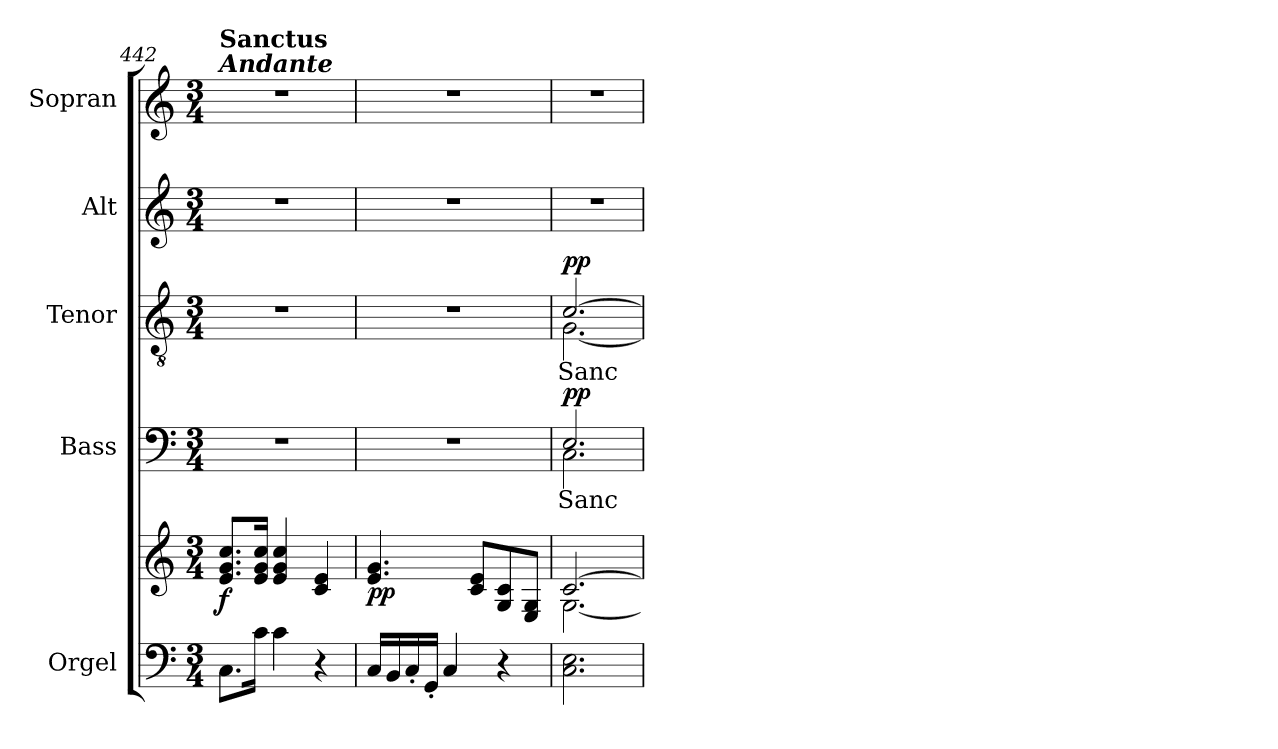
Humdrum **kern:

**kern	**kern	**dynam	**kern	**text	**dynam	**kern	**text	**dynam	**kern	**kern
*part5	*part5	*part5	*part4	*part4	*part4	*part3	*part3	*part3	*part2	*part1
*staff6	*staff5	*staff5/6	*staff4	*staff4	*staff4	*staff3	*staff3	*staff3	*staff2	*staff1
*I"Orgel	*	*	*I"Bass	*	*	*I"Tenor	*	*	*I"Alt	*I"Sopran
*I'Org.	*	*	*I'B.	*	*	*I'T.	*	*	*I'A.	*I'S.
!!LO:PB:g=z
*clefF4	*clefG2	*	*clefF4	*	*	*clefGv2	*	*	*clefG2	*clefG2
*k[]	*k[]	*	*k[]	*	*	*k[]	*	*	*k[]	*k[]
*C:	*C:	*	*C:	*	*	*C:	*	*	*C:	*C:
*M3/4	*M3/4	*	*M3/4	*	*	*M3/4	*	*	*M3/4	*M3/4
=442	=442	=442	=442	=442	=442	=442	=442	=442	=442	=442
!	!	!	!	!	!	!	!	!	!	!LO:TX:a:Bi:t=Andante
!	!	!	!	!	!	!	!	!	!	!LO:TX:a:B:t=Sanctus
!	!	!LO:DY:b	!	!	!	!	!	!	!	!
8.C\L	8.e/ 8.g/ 8.cc/L	f	2.r	.	.	2.r	.	.	2.r	2.r
16c\Jk	16e/ 16g/ 16cc/Jk	.	.	.	.	.	.	.	.	.
4c\	4e/ 4g/ 4cc/	.	.	.	.	.	.	.	.	.
4r	4c/ 4e/	.	.	.	.	.	.	.	.	.
=443	=443	=443	=443	=443	=443	=443	=443	=443	=443	=443
!	!	!LO:DY:b	!	!	!	!	!	!	!	!
16C/LL	4.e/ 4.g/	pp	2.r	.	.	2.r	.	.	2.r	2.r
16BB/	.	.	.	.	.	.	.	.	.	.
16C'</	.	.	.	.	.	.	.	.	.	.
16GG'</JJ	.	.	.	.	.	.	.	.	.	.
4C/	.	.	.	.	.	.	.	.	.	.
.	8c/ 8e/L	.	.	.	.	.	.	.	.	.
4r	8G/ 8c/	.	.	.	.	.	.	.	.	.
.	8E/ 8G/J	.	.	.	.	.	.	.	.	.
=444	=444	=444	=444	=444	=444	=444	=444	=444	=444	=444
*	*^	*	*	*	*	*	*	*	*	*
!	!	!	!	!	!LO:LY:b	!LO:DY:a	!	!LO:LY:b	!LO:DY:a	!	!
*	*	*	*	*^	*	*	*^	*	*	*	*
2.C\ 2.E\	[>2.c/	[<2.G\	.	2.E/	2.C\	Sanc-	pp	[>2.c/	[<2.G\	Sanc-	pp	2.r	2.r
*	*v	*v	*	*	*	*	*	*v	*v	*	*	*	*
*	*	*	*v	*v	*	*	*	*	*	*	*
=	=	=	=	=	=	=	=	=	=	=
*-	*-	*-	*-	*-	*-	*-	*-	*-	*-	*-
